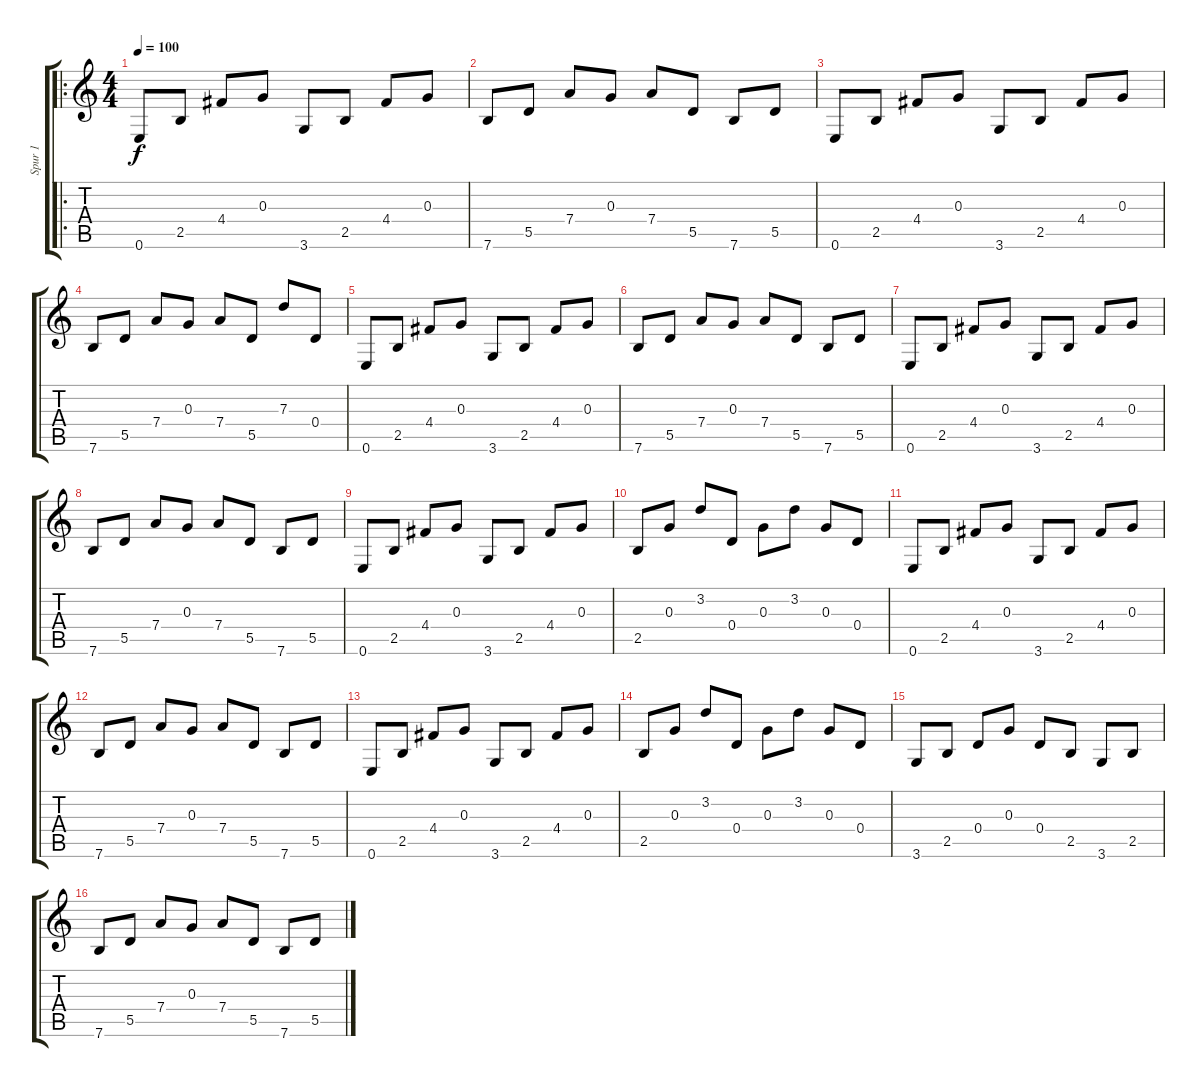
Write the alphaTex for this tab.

\track ("Spur 1" "Spur 1") {instrument acousticguitarnylon}
\staff {score tabs}
\tuning (E4 B3 G3 D3 A2 E2) {hide}
\ro
\ts (4 4)
\tempo 100
\clef g2
\ks c
0.6.8{dy f instrument acousticguitarnylon} 2.5.8 4.4.8 0.3.8 3.6.8 2.5.8 4.4.8 0.3.8 |
7.6.8 5.5.8 7.4.8 0.3.8 7.4.8 5.5.8 7.6.8 5.5.8 |
0.6.8 2.5.8 4.4.8 0.3.8 3.6.8 2.5.8 4.4.8 0.3.8 |
7.6.8 5.5.8 7.4.8 0.3.8 7.4.8 5.5.8 7.3.8 0.4.8 |
0.6.8 2.5.8 4.4.8 0.3.8 3.6.8 2.5.8 4.4.8 0.3.8 |
7.6.8 5.5.8 7.4.8 0.3.8 7.4.8 5.5.8 7.6.8 5.5.8 |
0.6.8 2.5.8 4.4.8 0.3.8 3.6.8 2.5.8 4.4.8 0.3.8 |
7.6.8 5.5.8 7.4.8 0.3.8 7.4.8 5.5.8 7.6.8 5.5.8 |
0.6.8 2.5.8 4.4.8 0.3.8 3.6.8 2.5.8 4.4.8 0.3.8 |
2.5.8 0.3.8 3.2.8 0.4.8 0.3.8 3.2.8 0.3.8 0.4.8 |
0.6.8 2.5.8 4.4.8 0.3.8 3.6.8 2.5.8 4.4.8 0.3.8 |
7.6.8 5.5.8 7.4.8 0.3.8 7.4.8 5.5.8 7.6.8 5.5.8 |
0.6.8 2.5.8 4.4.8 0.3.8 3.6.8 2.5.8 4.4.8 0.3.8 |
2.5.8 0.3.8 3.2.8 0.4.8 0.3.8 3.2.8 0.3.8 0.4.8 |
3.6.8 2.5.8 0.4.8 0.3.8 0.4.8 2.5.8 3.6.8 2.5.8 |
7.6.8 5.5.8 7.4.8 0.3.8 7.4.8 5.5.8 7.6.8 5.5.8
